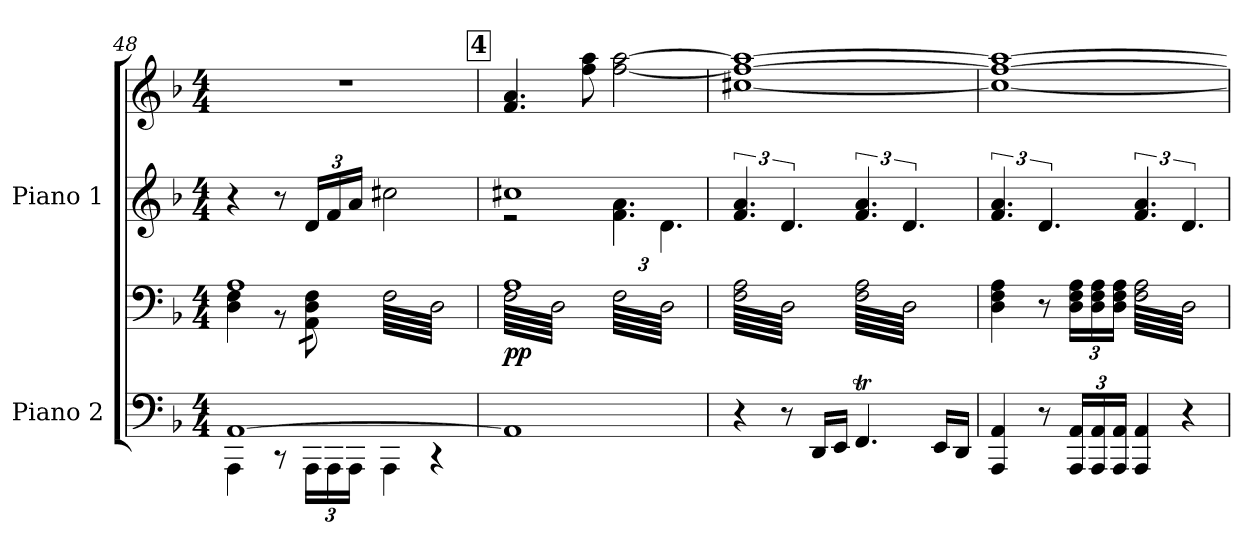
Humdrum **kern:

**kern	**kern	**dynam	**kern	**kern
*part2	*part2	*part2	*part1	*part1
*staff4	*staff3	*staff3/4	*staff2	*staff1
*I"Piano 2	*	*	*I"Piano 1	*
*I'Pno. 2	*	*	*I'Pno. 1	*
*clefF4	*clefF4	*	*clefG2	*clefG2
*k[b-]	*k[b-]	*	*k[b-]	*k[b-]
*M4/4	*M4/4	*	*M4/4	*M4/4
=48	=48	=48	=48	=48
*^	*^	*	*	*
[1AA	4AAA\	1A	4D\ 4F\	.	4r	1r
.	8r	.	8r	.	8r	.
*	*Xbrackettup	*	*Xbrackettup	*	*Xbrackettup	*
.	24AAA\LL	.	24AA\ 24D\ 24F\LL	.	24d/LL	.
.	24AAA\	.	24AA\ 24D\ 24F\	.	24f/	.
.	24AAA\JJ	.	24AA\ 24D\ 24F\JJ	.	24a/JJ	.
*	*	*tremolo	*	*	*	*
.	4AAA\	.	64F\LLLL	.	2cc#X\	.
.	.	.	64D\	.	.	.
.	.	.	64F\	.	.	.
.	.	.	64D\	.	.	.
.	.	.	64F\	.	.	.
.	.	.	64D\	.	.	.
.	.	.	64F\	.	.	.
.	.	.	64D\	.	.	.
.	.	.	64F\	.	.	.
.	.	.	64D\	.	.	.
.	.	.	64F\	.	.	.
.	.	.	64D\	.	.	.
.	.	.	64F\	.	.	.
.	.	.	64D\	.	.	.
.	.	.	64F\	.	.	.
.	.	.	64D\	.	.	.
.	4r	.	64F\	.	.	.
.	.	.	64D\	.	.	.
.	.	.	64F\	.	.	.
.	.	.	64D\	.	.	.
.	.	.	64F\	.	.	.
.	.	.	64D\	.	.	.
.	.	.	64F\	.	.	.
.	.	.	64D\	.	.	.
.	.	.	64F\	.	.	.
.	.	.	64D\	.	.	.
.	.	.	64F\	.	.	.
.	.	.	64D\	.	.	.
.	.	.	64F\	.	.	.
.	.	.	64D\	.	.	.
.	.	.	64F\	.	.	.
.	.	.	64D\JJJJ	.	.	.
!!LO:REH:place=s1:a:B:fs=14:t=4
=49	=49	=49	=49	=49	=49	=49
*	*	*	*	*	*^	*
!	!	!	!	!LO:DY:b	!	!	!
*v	*v	*	*	*	*	*	*
1AA]	1A	64F\LLLL	pp	1cc#X	2r	4.f/ 4.a/
.	.	64D\	.	.	.	.
.	.	64F\	.	.	.	.
.	.	64D\	.	.	.	.
.	.	64F\	.	.	.	.
.	.	64D\	.	.	.	.
.	.	64F\	.	.	.	.
.	.	64D\	.	.	.	.
.	.	64F\	.	.	.	.
.	.	64D\	.	.	.	.
.	.	64F\	.	.	.	.
.	.	64D\	.	.	.	.
.	.	64F\	.	.	.	.
.	.	64D\	.	.	.	.
.	.	64F\	.	.	.	.
.	.	64D\	.	.	.	.
.	.	64F\	.	.	.	.
.	.	64D\	.	.	.	.
.	.	64F\	.	.	.	.
.	.	64D\	.	.	.	.
.	.	64F\	.	.	.	.
.	.	64D\	.	.	.	.
.	.	64F\	.	.	.	.
.	.	64D\	.	.	.	.
.	.	64F\	.	.	.	8ff\ 8aa\
.	.	64D\	.	.	.	.
.	.	64F\	.	.	.	.
.	.	64D\	.	.	.	.
.	.	64F\	.	.	.	.
.	.	64D\	.	.	.	.
.	.	64F\	.	.	.	.
.	.	64D\JJJJ	.	.	.	.
.	.	64F\LLLL	.	.	6.f\ 6.a\	[2ff\ [2aa\
.	.	64D\	.	.	.	.
.	.	64F\	.	.	.	.
.	.	64D\	.	.	.	.
.	.	64F\	.	.	.	.
.	.	64D\	.	.	.	.
.	.	64F\	.	.	.	.
.	.	64D\	.	.	.	.
.	.	64F\	.	.	.	.
.	.	64D\	.	.	.	.
.	.	64F\	.	.	.	.
.	.	64D\	.	.	.	.
.	.	64F\	.	.	.	.
.	.	64D\	.	.	.	.
.	.	64F\	.	.	.	.
.	.	64D\	.	.	.	.
.	.	64F\	.	.	6.d\	.
.	.	64D\	.	.	.	.
.	.	64F\	.	.	.	.
.	.	64D\	.	.	.	.
.	.	64F\	.	.	.	.
.	.	64D\	.	.	.	.
.	.	64F\	.	.	.	.
.	.	64D\	.	.	.	.
.	.	64F\	.	.	.	.
.	.	64D\	.	.	.	.
.	.	64F\	.	.	.	.
.	.	64D\	.	.	.	.
.	.	64F\	.	.	.	.
.	.	64D\	.	.	.	.
.	.	64F\	.	.	.	.
.	.	64D\JJJJ	.	.	.	.
*	*v	*v	*	*	*	*
*	*	*	*v	*v	*
!!LO:LB:g=z
=50	=50	=50	=50	=50
*	*brackettup	*	*brackettup	*
4r	64F\ 64A\LLLL	.	6.f/ 6.a/	[1cc#X 1ff_ 1aa_
.	64D\	.	.	.
.	64F\ 64A\	.	.	.
.	64D\	.	.	.
.	64F\ 64A\	.	.	.
.	64D\	.	.	.
.	64F\ 64A\	.	.	.
.	64D\	.	.	.
.	64F\ 64A\	.	.	.
.	64D\	.	.	.
.	64F\ 64A\	.	.	.
.	64D\	.	.	.
.	64F\ 64A\	.	.	.
.	64D\	.	.	.
.	64F\ 64A\	.	.	.
.	64D\	.	.	.
8r	64F\ 64A\	.	6.d/	.
.	64D\	.	.	.
.	64F\ 64A\	.	.	.
.	64D\	.	.	.
.	64F\ 64A\	.	.	.
.	64D\	.	.	.
.	64F\ 64A\	.	.	.
.	64D\	.	.	.
16DD/LL	64F\ 64A\	.	.	.
.	64D\	.	.	.
.	64F\ 64A\	.	.	.
.	64D\	.	.	.
16EE/JJ	64F\ 64A\	.	.	.
.	64D\	.	.	.
.	64F\ 64A\	.	.	.
.	64D\JJJJ	.	.	.
4.FFT/	64F\ 64A\LLLL	.	6.f/ 6.a/	.
.	64D\	.	.	.
.	64F\ 64A\	.	.	.
.	64D\	.	.	.
.	64F\ 64A\	.	.	.
.	64D\	.	.	.
.	64F\ 64A\	.	.	.
.	64D\	.	.	.
.	64F\ 64A\	.	.	.
.	64D\	.	.	.
.	64F\ 64A\	.	.	.
.	64D\	.	.	.
.	64F\ 64A\	.	.	.
.	64D\	.	.	.
.	64F\ 64A\	.	.	.
.	64D\	.	.	.
.	64F\ 64A\	.	6.d/	.
.	64D\	.	.	.
.	64F\ 64A\	.	.	.
.	64D\	.	.	.
.	64F\ 64A\	.	.	.
.	64D\	.	.	.
.	64F\ 64A\	.	.	.
.	64D\	.	.	.
16EE/LL	64F\ 64A\	.	.	.
.	64D\	.	.	.
.	64F\ 64A\	.	.	.
.	64D\	.	.	.
16DD/JJ	64F\ 64A\	.	.	.
.	64D\	.	.	.
.	64F\ 64A\	.	.	.
.	64D\JJJJ	.	.	.
*	*Xtremolo	*	*	*
=51	=51	=51	=51	=51
4AAA/ 4AA/	4D\ 4F\ 4A\	.	6.f/ 6.a/	1cc#_ 1ff_ 1aa_
.	.	.	.	.
.	.	.	.	.
.	.	.	.	.
.	.	.	.	.
.	.	.	.	.
.	.	.	.	.
.	.	.	.	.
.	.	.	.	.
.	.	.	.	.
.	.	.	.	.
.	.	.	.	.
.	.	.	.	.
.	.	.	.	.
.	.	.	.	.
.	.	.	.	.
8r	8r	.	6.d/	.
*	*Xbrackettup	*	*	*
24AAA/ 24AA/LL	24D\ 24F\ 24A\LL	.	.	.
24AAA/ 24AA/	24D\ 24F\ 24A\	.	.	.
24AAA/ 24AA/JJ	24D\ 24F\ 24A\JJ	.	.	.
*	*tremolo	*	*	*
4AAA/ 4AA/	64F\ 64A\LLLL	.	6.f/ 6.a/	.
.	64D\	.	.	.
.	64F\ 64A\	.	.	.
.	64D\	.	.	.
.	64F\ 64A\	.	.	.
.	64D\	.	.	.
.	64F\ 64A\	.	.	.
.	64D\	.	.	.
.	64F\ 64A\	.	.	.
.	64D\	.	.	.
.	64F\ 64A\	.	.	.
.	64D\	.	.	.
.	64F\ 64A\	.	.	.
.	64D\	.	.	.
.	64F\ 64A\	.	.	.
.	64D\	.	.	.
4r	64F\ 64A\	.	6.d/	.
.	64D\	.	.	.
.	64F\ 64A\	.	.	.
.	64D\	.	.	.
.	64F\ 64A\	.	.	.
.	64D\	.	.	.
.	64F\ 64A\	.	.	.
.	64D\	.	.	.
.	64F\ 64A\	.	.	.
.	64D\	.	.	.
.	64F\ 64A\	.	.	.
.	64D\	.	.	.
.	64F\ 64A\	.	.	.
.	64D\	.	.	.
.	64F\ 64A\	.	.	.
.	64D\JJJJ	.	.	.
*	*Xtremolo	*	*	*
.	.	.	.	.
.	.	.	.	.
.	.	.	.	.
.	.	.	.	.
.	.	.	.	.
.	.	.	.	.
.	.	.	.	.
.	.	.	.	.
.	.	.	.	.
.	.	.	.	.
.	.	.	.	.
.	.	.	.	.
.	.	.	.	.
.	.	.	.	.
.	.	.	.	.
.	.	.	.	.
=	=	=	=	=
*-	*-	*-	*-	*-
